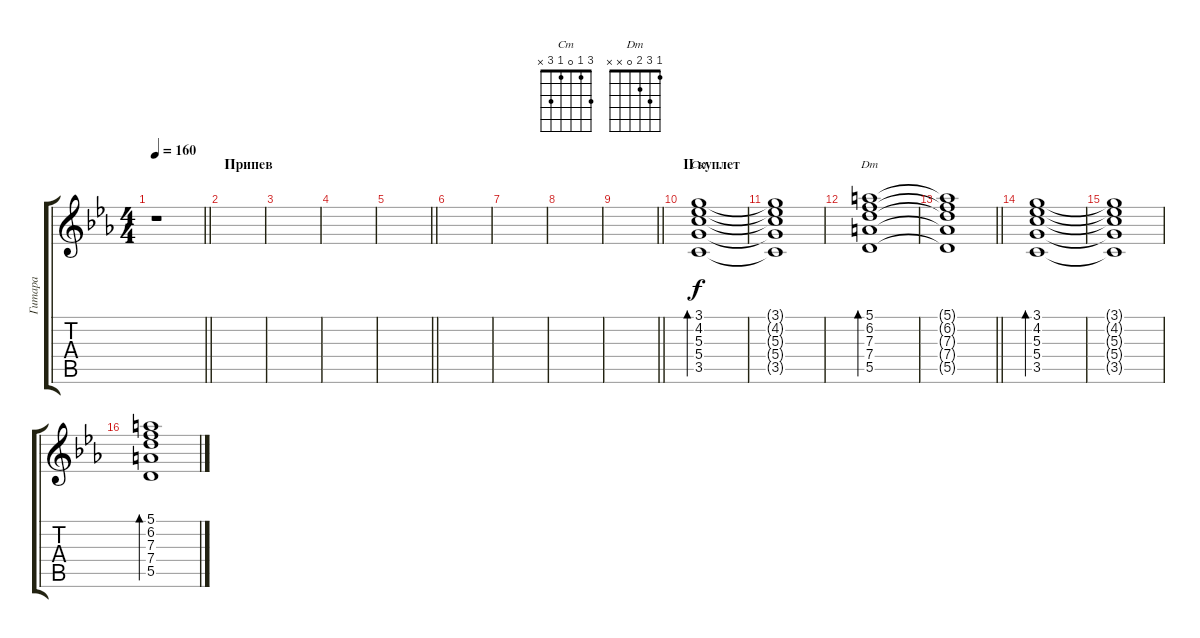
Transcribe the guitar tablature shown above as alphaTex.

\track ("Гитара" "Гитара") {instrument acousticguitarsteel}
\staff {score tabs}
\tuning (E4 B3 G3 D3 A2 E2) {hide}
\chord ("Cm" 3 1 0 1 3 x)
\chord ("Dm" 1 3 2 0 x x)
\ts (4 4)
\tempo 160
\clef g2
\barLineRight lightlight
\ks cminor
r.1{dy f} |
\section ("" "Припев")
|
|
|
\barLineRight lightlight
|
|
|
|
\barLineRight lightlight
|
\section ("" "II куплет")
(3.1 4.2 5.3 5.4 3.5).1{bd 240 ch "Cm"} |
(3.1{t} 4.2{t} 5.3{t} 5.4{t} 3.5{t}).1 |
(5.1 6.2 7.3 7.4 5.5).1{bd 240 ch "Dm"} |
\barLineRight lightlight
(5.1{t} 6.2{t} 7.3{t} 7.4{t} 5.5{t}).1 |
(3.1 4.2 5.3 5.4 3.5).1{bd 240} |
(3.1{t} 4.2{t} 5.3{t} 5.4{t} 3.5{t}).1 |
(5.1 6.2 7.3 7.4 5.5).1{bd 240}
